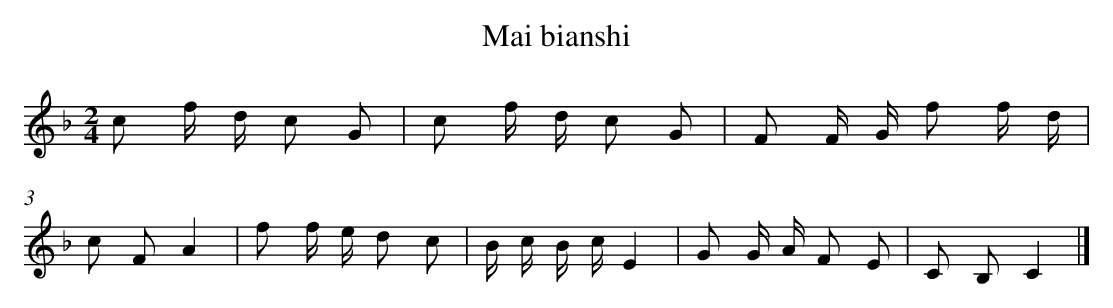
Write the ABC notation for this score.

X:1
T: Mai bianshi
L: 1/8
M: 2/4
K: F
c f/ d/ c G [I:setbarnb 1]|
c f/ d/ c G |
F F/ G/ f f/ d/ |
c FA2 |
f f/ e/ d c |
B/ c/ B/ c/E2 |
G G/ A/ F E |
C B,C2 |]
